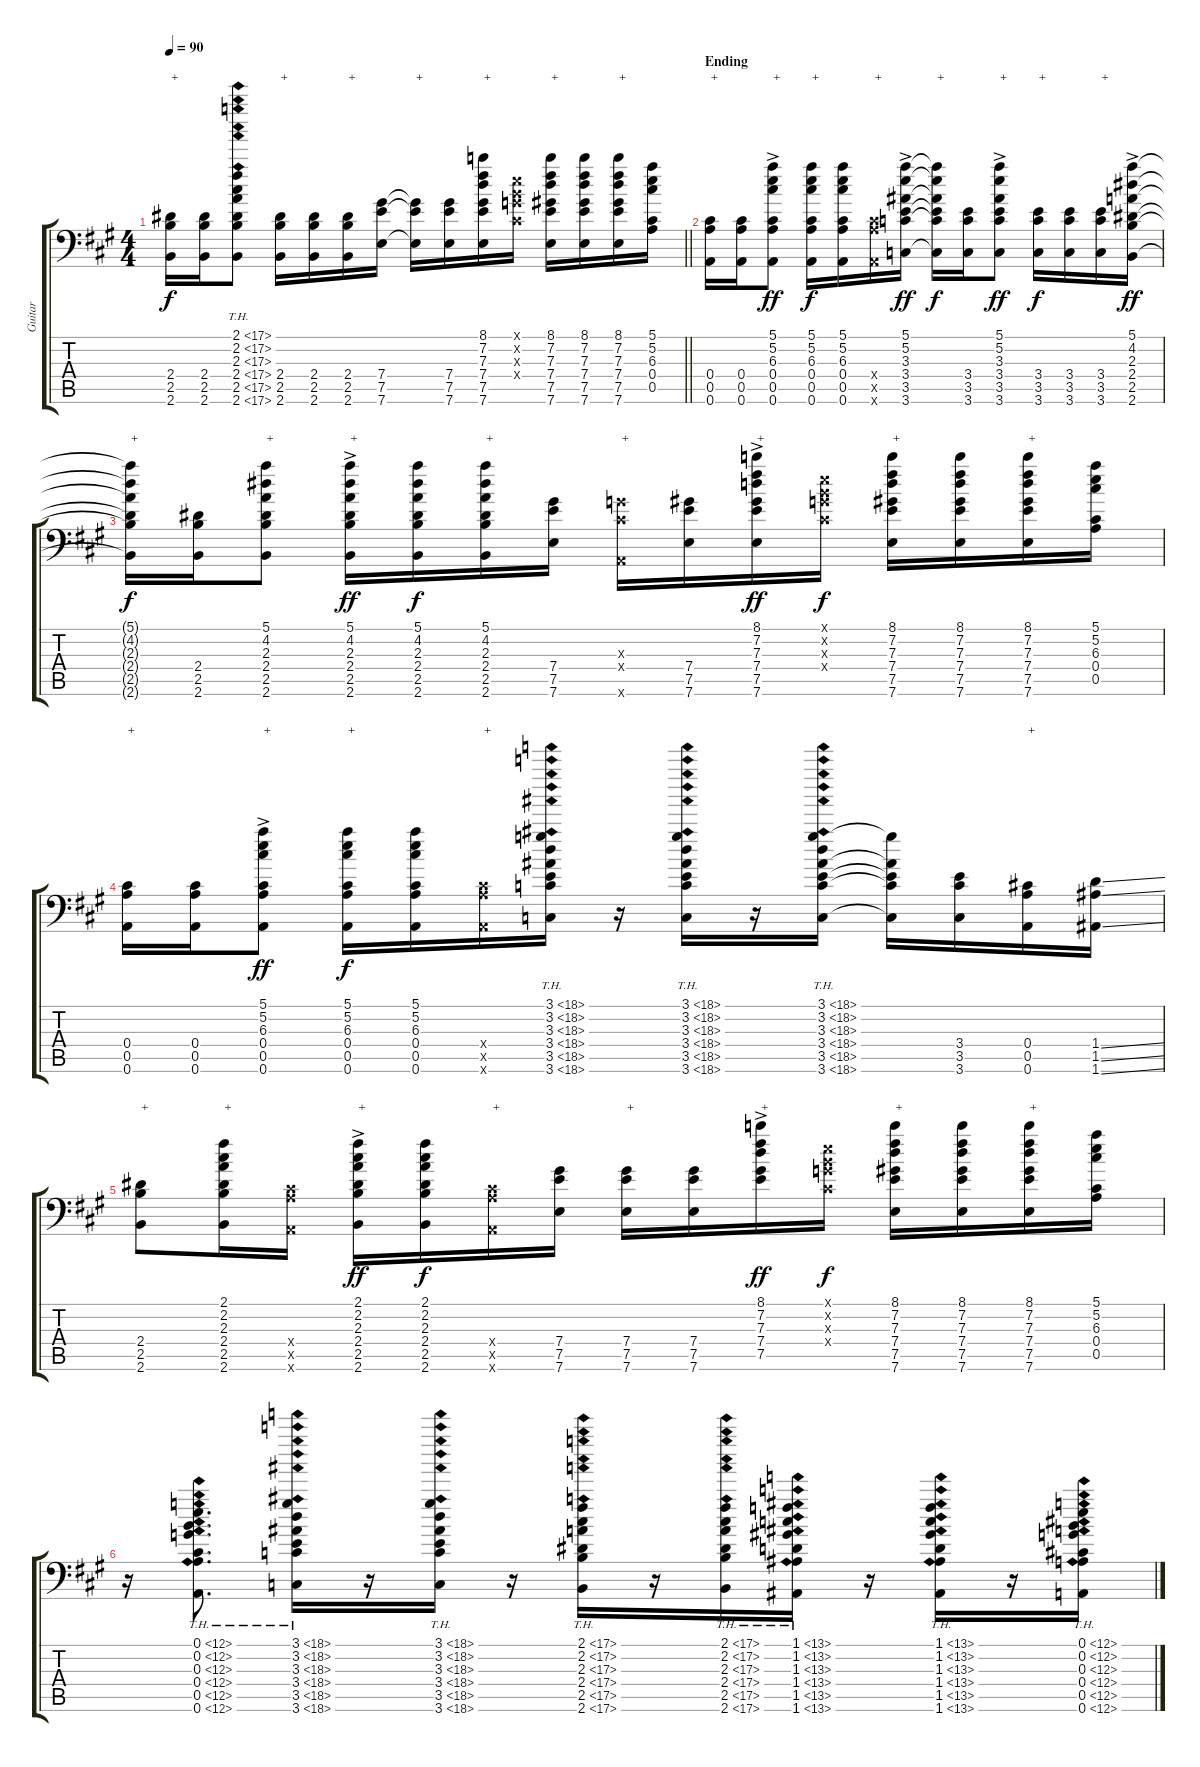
\track ("Guitar" "Guitar") {instrument acousticguitarsteel}
\staff {score tabs}
\tuning (E4 B3 G3 Db3 A2 A1) {hide}
\ts (4 4)
\tempo 90
\clef f4
\barLineRight lightlight
\ks a
(2.4 2.5 2.6).16{txt "+" dy f} (2.4 2.5 2.6).16 (2.1{th 15} 2.2{th 15} 2.3{th 15} 2.4{th 15} 2.5{th 15} 2.6{th 15}).8 (2.4 2.5 2.6).16{txt "+"} (2.4 2.5 2.6).16 (2.4 2.5 2.6).16{txt "+"} (7.4 7.5 7.6).16 (7.4{t} 7.5{t} 7.6{t}).16{txt "+"} (7.4 7.5 7.6).16 (8.1 7.2 7.3 7.4 7.5 7.6).16{txt "+"} (0.1{x} 0.2{x} 0.3{x} 0.4{x}).16 (8.1 7.2 7.3 7.4 7.5 7.6).16{txt "+"} (8.1 7.2 7.3 7.4 7.5 7.6).16 (8.1 7.2 7.3 7.4 7.5 7.6).16{txt "+"} (5.1 5.2 6.3 0.4 0.5).16 |
\section ("" "Ending")
(0.4 0.5 0.6).16{txt "+"} (0.4 0.5 0.6).16 (5.1{ac} 5.2{ac} 6.3{ac} 0.4{ac} 0.5{ac} 0.6{ac}).8{txt "+" dy ff} (5.1 5.2 6.3 0.4 0.5 0.6).16{txt "+" dy f} (5.1 5.2 6.3 0.4 0.5 0.6).16 (0.4{x} 0.5{x} 0.6{x}).16{txt "+"} (5.1{ac} 5.2{ac} 3.3{ac} 3.4{ac} 3.5{ac} 3.6{ac}).16{dy ff} (5.1{t} 5.2{t} 3.3{t} 3.4{t} 3.5{t} 3.6{t}).16{txt "+" dy f} (3.4 3.5 3.6).16 (5.1{ac} 5.2{ac} 3.3{ac} 3.4{ac} 3.5{ac} 3.6{ac}).8{txt "+" dy ff} (3.4 3.5 3.6).16{txt "+" dy f} (3.4 3.5 3.6).16 (3.4 3.5 3.6).16{txt "+"} (5.1{ac} 4.2{ac} 2.3{ac} 2.4 2.5{ac} 2.6{ac}).16{dy ff} |
(5.1{t} 4.2{t} 2.3{t} 2.4{t} 2.5{t} 2.6{t}).16{txt "+" dy f} (2.4 2.5 2.6).16 (5.1 4.2 2.3 2.4 2.5 2.6).8{txt "+"} (5.1{ac} 4.2{ac} 2.3{ac} 2.4{ac} 2.5{ac} 2.6{ac}).16{txt "+" dy ff} (5.1 4.2 2.3 2.4 2.5 2.6).16{dy f} (5.1 4.2 2.3 2.4 2.5 2.6).16{txt "+"} (7.4 7.5 7.6).16 (0.3{x} 0.4{x} 0.6{x}).16{txt "+"} (7.4 7.5 7.6).16 (8.1{ac} 7.2{ac} 7.3{ac} 7.4{ac} 7.5{ac} 7.6{ac}).16{txt "+" dy ff} (0.1{x} 0.2{x} 0.3{x} 0.4{x}).16{dy f} (8.1 7.2 7.3 7.4 7.5 7.6).16{txt "+"} (8.1 7.2 7.3 7.4 7.5 7.6).16 (8.1 7.2 7.3 7.4 7.5 7.6).16{txt "+"} (5.1 5.2 6.3 0.4 0.5).16 |
(0.4 0.5 0.6).16{txt "+"} (0.4 0.5 0.6).16 (5.1{ac} 5.2{ac} 6.3{ac} 0.4{ac} 0.5{ac} 0.6{ac}).8{txt "+" dy ff} (5.1 5.2 6.3 0.4 0.5 0.6).16{txt "+" dy f} (5.1 5.2 6.3 0.4 0.5 0.6).16 (0.4{x} 0.5{x} 0.6{x}).16{txt "+"} (3.1{th 15} 3.2{th 15} 3.3{th 15} 3.4{th 15} 3.5{th 15} 3.6{th 15}).16 r.16 (3.1{th 15} 3.2{th 15} 3.3{th 15} 3.4{th 15} 3.5{th 15} 3.6{th 15}).16 r.16 (3.1{th 15} 3.2{th 15} 3.3{th 15} 3.4{th 15} 3.5{th 15} 3.6{th 15}).16 (3.1{t} 3.3{t} 3.4{t} 3.5{t} 3.6{t}).16 (3.4 3.5 3.6).16 (0.4 0.5 0.6).16{txt "+"} (1.4{ss} 1.5{ss} 1.6{ss}).16 |
(2.4 2.5 2.6).8{txt "+"} (2.1 2.2 2.3 2.4 2.5 2.6).16{txt "+"} (0.4{x} 0.5{x} 0.6{x}).16 (2.1{ac} 2.2{ac} 2.3{ac} 2.4{ac} 2.5{ac} 2.6{ac}).16{txt "+" dy ff} (2.1 2.2 2.3 2.4 2.5 2.6).16{dy f} (0.4{x} 0.5{x} 0.6{x}).16{txt "+"} (7.4 7.5 7.6).16 (7.4 7.5 7.6).16{txt "+"} (7.4 7.5 7.6).16 (8.1{ac} 7.2{ac} 7.3{ac} 7.4{ac} 7.5{ac}).16{txt "+" dy ff} (0.1{x} 0.2{x} 0.3{x} 0.4{x}).16{dy f} (8.1 7.2 7.3 7.4 7.5 7.6).16{txt "+"} (8.1 7.2 7.3 7.4 7.5 7.6).16 (8.1 7.2 7.3 7.4 7.5 7.6).16{txt "+"} (5.1 5.2 6.3 0.4 0.5).16 |
r.16 (0.1{th 12} 0.2{th 12} 0.3{th 12} 0.4{th 12} 0.5{th 12} 0.6{th 12}).8{d} (3.1{th 15} 3.2{th 15} 3.3{th 15} 3.4{th 15} 3.5{th 15} 3.6{th 15}).16 r.16 (3.1{th 15} 3.2{th 15} 3.3{th 15} 3.4{th 15} 3.5{th 15} 3.6{th 15}).16 r.16 (2.1{th 15} 2.2{th 15} 2.3{th 15} 2.4{th 15} 2.5{th 15} 2.6{th 15}).16 r.16 (2.1{th 15} 2.2{th 15} 2.3{th 15} 2.4{th 15} 2.5{th 15} 2.6{th 15}).16 (1.1{th 12} 1.2{th 12} 1.3{th 12} 1.4{th 12} 1.5{th 12} 1.6{th 12}).16 r.16 (1.1{th 12} 1.2{th 12} 1.3{th 12} 1.4{th 12} 1.5{th 12} 1.6{th 12}).16 r.16 (0.1{th 12} 0.2{th 12} 0.3{th 12} 0.4{th 12} 0.5{th 12} 0.6{th 12}).16
